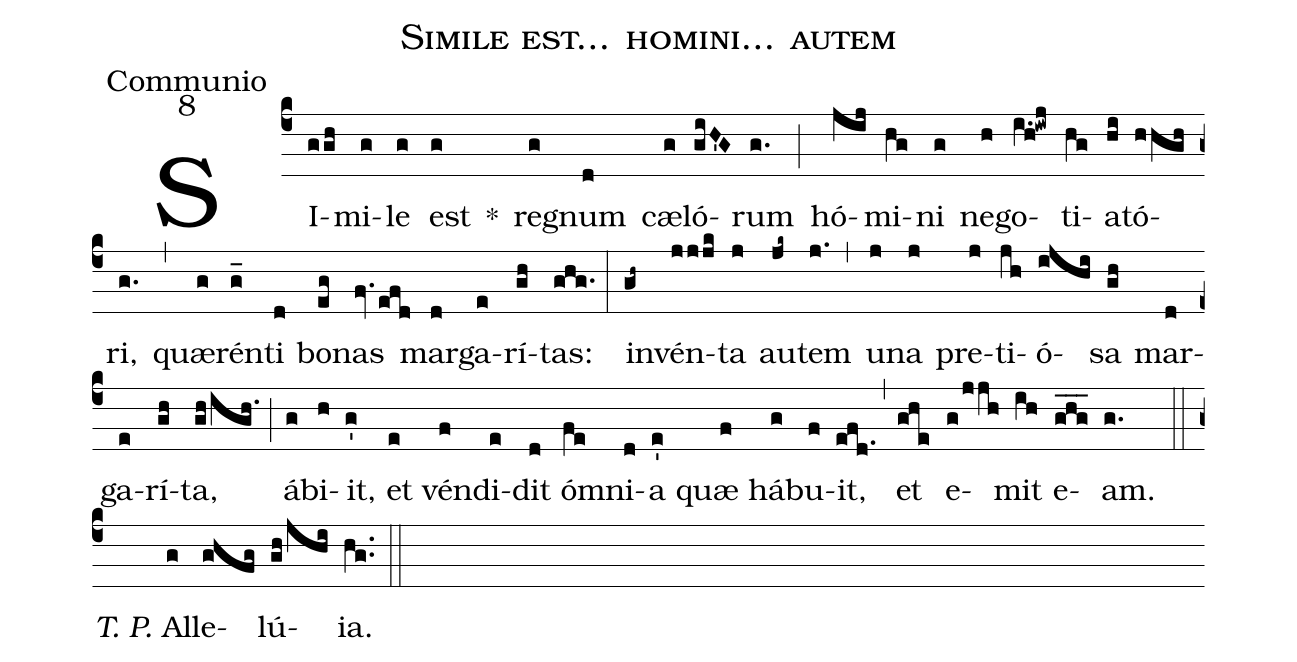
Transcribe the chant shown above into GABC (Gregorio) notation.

name: Simile est... homini... autem;
office-part: Communio;
mode: 8;
%%
(c4) SI(ggh)mi(g)le(g) est(g) *() re(g)gnum(d) cæ(g)ló(giH'G)rum(g.) (;) hó(jij)mi(hg)ni(g) neg(h)o(i.h!iwj)ti(hg)a(hi)tó(hhgh)ri,(g.) (,) quæ(g)rén(g_)ti(d) bo(eg)nas(fv.efd) mar(d)ga(e)rí(gh)tas:(ghg.) (:)
in(gh~)vén(jjjk)ta(j) au(jk~)tem(j.) (,) u(j)na(j) pre(j)ti(jh)ó(ijhi)sa(gh) mar(d)ga(e)rí(gh)ta,(gh/igh.) (;) áb(g)i(h)it,(g') et(e) vén(f)di(e)dit(d) óm(fe)ni(d)a(e') quæ(f) há(g)bu(f)it,(efd.1) (,) et(ghe) e(g/jjh)mit(ih) e(ghg___)am.(g.) (::)
<i>T. P.</i> Al(g)le(ghfg)lú(gh/jhi)ia.(hg..) (::)
